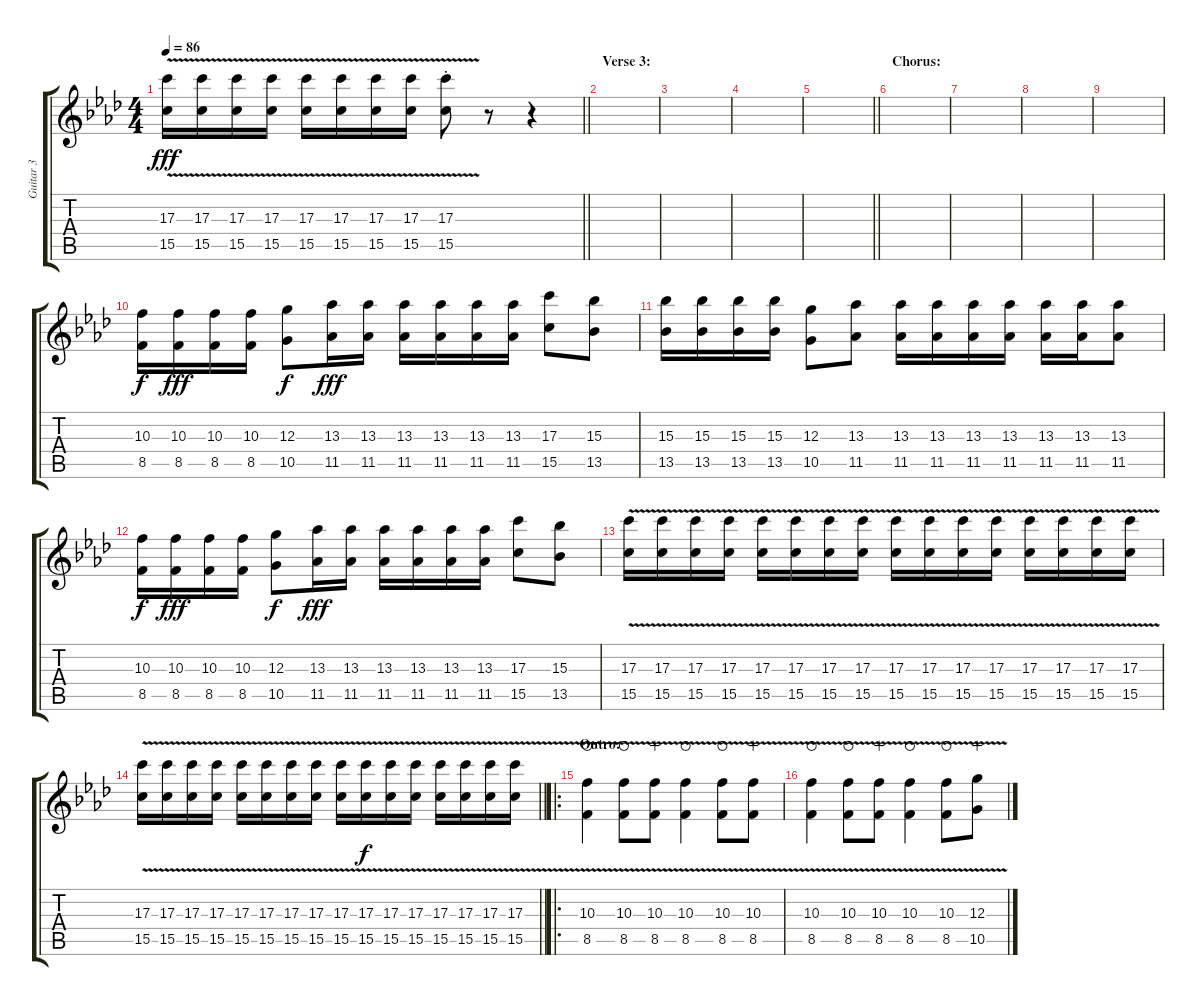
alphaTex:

\track ("Guitar 3" "Guitar 3") {instrument distortionguitar}
\staff {score tabs}
\tuning (E4 B3 G3 D3 A2 E2) {hide}
\ts (4 4)
\tempo 86
\clef g2
\barLineRight lightlight
\ks ab
(17.3{v} 15.5{v}).16{dy fff} (17.3{v} 15.5{v}).16 (17.3{v} 15.5{v}).16 (17.3{v} 15.5{v}).16 (17.3{v} 15.5{v}).16 (17.3{v} 15.5{v}).16 (17.3{v} 15.5{v}).16 (17.3{v} 15.5{v}).16 (17.3{v st} 15.5{v st}).8 r.8 r.4 |
\section ("" "Verse 3:")
|
|
|
\barLineRight lightlight
|
\section ("" "Chorus:")
|
|
|
|
(10.3 8.5).16{dy f volume 12 balance 8 instrument distortionguitar} (10.3 8.5).16{dy fff} (10.3 8.5).16 (10.3 8.5).16 (12.3 10.5).8{dy f} (13.3 11.5).16{dy fff} (13.3 11.5).16 (13.3 11.5).16 (13.3 11.5).16 (13.3 11.5).16 (13.3 11.5).16 (17.3 15.5).8 (15.3 13.5).8 |
(15.3 13.5).16 (15.3 13.5).16 (15.3 13.5).16 (15.3 13.5).16 (12.3 10.5).8 (13.3 11.5).8 (13.3 11.5).16 (13.3 11.5).16 (13.3 11.5).16 (13.3 11.5).16 (13.3 11.5).16 (13.3 11.5).16 (13.3 11.5).8 |
(10.3 8.5).16{dy f} (10.3 8.5).16{dy fff} (10.3 8.5).16 (10.3 8.5).16 (12.3 10.5).8{dy f} (13.3 11.5).16{dy fff} (13.3 11.5).16 (13.3 11.5).16 (13.3 11.5).16 (13.3 11.5).16 (13.3 11.5).16 (17.3 15.5).8 (15.3 13.5).8 |
(17.3{v} 15.5{v}).16 (17.3{v} 15.5{v}).16 (17.3{v} 15.5{v}).16 (17.3{v} 15.5{v}).16 (17.3{v} 15.5{v}).16 (17.3{v} 15.5{v}).16 (17.3{v} 15.5{v}).16 (17.3{v} 15.5{v}).16 (17.3{v} 15.5{v}).16 (17.3{v} 15.5{v}).16 (17.3{v} 15.5{v}).16 (17.3{v} 15.5{v}).16 (17.3{v} 15.5{v}).16 (17.3{v} 15.5{v}).16 (17.3{v} 15.5{v}).16 (17.3{v} 15.5{v}).16 |
\barLineRight lightlight
(17.3{v} 15.5{v}).16 (17.3{v} 15.5{v}).16 (17.3{v} 15.5{v}).16 (17.3{v} 15.5{v}).16 (17.3{v} 15.5{v}).16 (17.3{v} 15.5{v}).16 (17.3{v} 15.5{v}).16 (17.3{v} 15.5{v}).16 (17.3{v} 15.5{v}).16 (17.3{v} 15.5{v}).16{dy f} (17.3{v} 15.5{v}).16 (17.3{v} 15.5{v}).16 (17.3{v} 15.5{v}).16 (17.3{v} 15.5{v}).16 (17.3{v} 15.5{v}).16 (17.3{v} 15.5{v}).16 |
\ro
\section ("" "Outro:")
(10.3{v} 8.5{v}).4{volume 11 waho} (10.3{v} 8.5{v}).8{waho} (10.3{v} 8.5{v}).8{wahc} (10.3{v} 8.5{v}).4{waho} (10.3{v} 8.5{v}).8{waho} (10.3{v} 8.5{v}).8{wahc} |
(10.3{v} 8.5{v}).4{waho} (10.3{v} 8.5{v}).8{waho} (10.3{v} 8.5{v}).8{wahc} (10.3{v} 8.5{v}).4{waho} (10.3{v} 8.5{v}).8{waho} (12.3{v} 10.5{v}).8{wahc}
